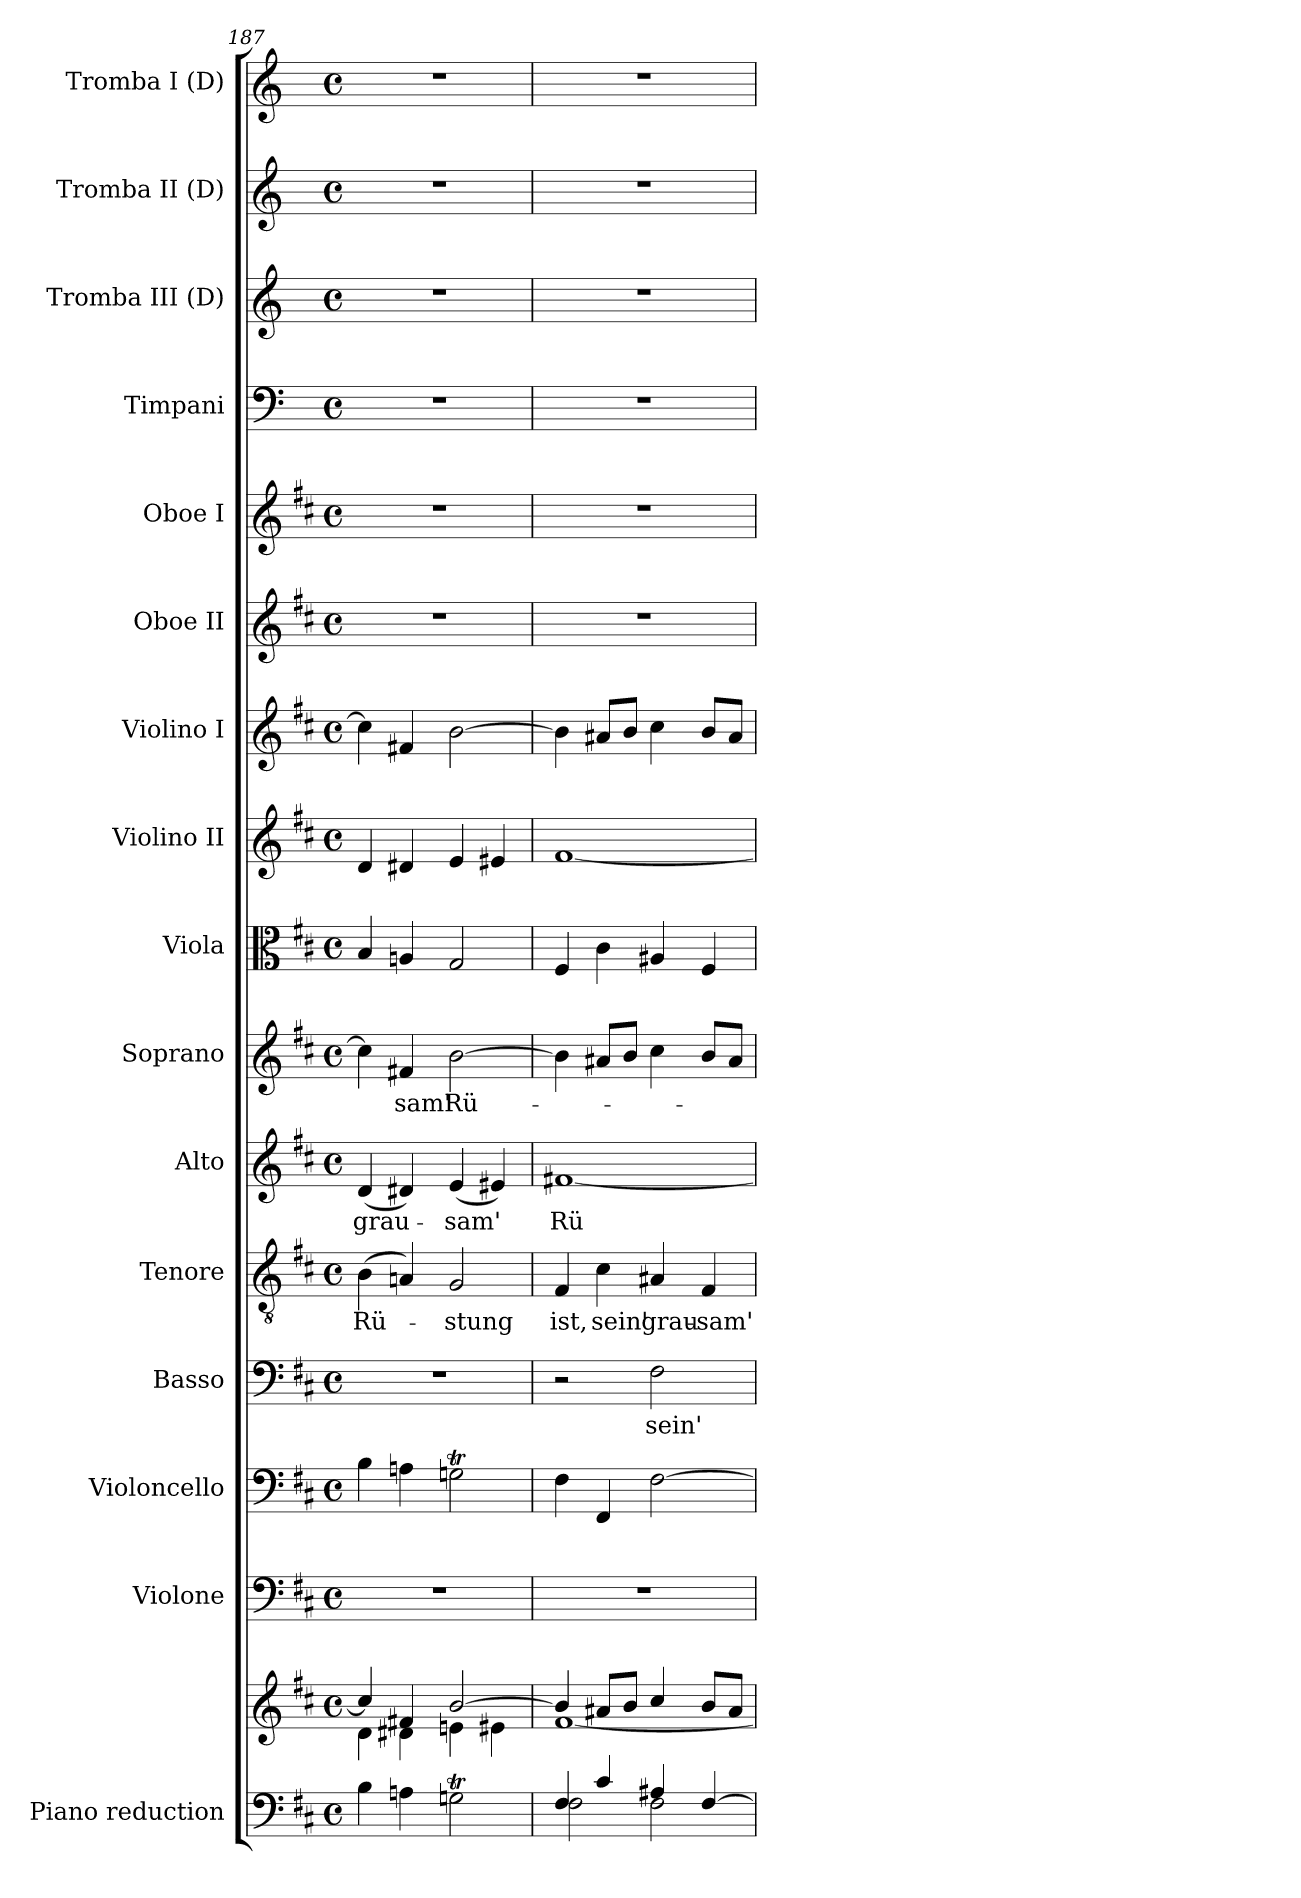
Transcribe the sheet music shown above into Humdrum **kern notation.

**kern	**kern	**kern	**kern	**kern	**text	**kern	**text	**kern	**text	**kern	**text	**kern	**kern	**kern	**kern	**kern	**kern	**kern	**kern	**kern
*part16	*part16	*part15	*part14	*part13	*part13	*part12	*part12	*part11	*part11	*part10	*part10	*part9	*part8	*part7	*part6	*part5	*part4	*part3	*part2	*part1
*staff17	*staff16	*staff15	*staff14	*staff13	*staff13	*staff12	*staff12	*staff11	*staff11	*staff10	*staff10	*staff9	*staff8	*staff7	*staff6	*staff5	*staff4	*staff3	*staff2	*staff1
*I"Piano reduction	*	*I"Violone	*I"Violoncello	*I"Basso	*	*I"Tenore	*	*I"Alto	*	*I"Soprano	*	*I"Viola	*I"Violino II	*I"Violino I	*I"Oboe II	*I"Oboe I	*I"Timpani	*I"Tromba III (D)	*I"Tromba II (D)	*I"Tromba I (D)
*I'Pno	*	*	*	*	*	*	*	*	*	*	*	*	*	*	*I'Ob	*I'Ob	*I'Timp	*	*	*
*clefF4	*clefG2	*clefF4	*clefF4	*clefF4	*	*clefGv2	*	*clefG2	*	*clefG2	*	*clefC3	*clefG2	*clefG2	*clefG2	*clefG2	*clefF4	*clefG2	*clefG2	*clefG2
*	*	*ITrd7c12	*	*	*	*	*	*	*	*	*	*	*	*	*	*	*	*ITrd-1c-2	*ITrd-1c-2	*ITrd-1c-2
*k[f#c#]	*k[f#c#]	*k[f#c#]	*k[f#c#]	*k[f#c#]	*	*k[f#c#]	*	*k[f#c#]	*	*k[f#c#]	*	*k[f#c#]	*k[f#c#]	*k[f#c#]	*k[f#c#]	*k[f#c#]	*k[]	*k[f#c#]	*k[f#c#]	*k[f#c#]
*M4/4	*M4/4	*M4/4	*M4/4	*M4/4	*	*M4/4	*	*M4/4	*	*M4/4	*	*M4/4	*M4/4	*M4/4	*M4/4	*M4/4	*M4/4	*M4/4	*M4/4	*M4/4
*met(c)	*met(c)	*met(c)	*met(c)	*met(c)	*	*met(c)	*	*met(c)	*	*met(c)	*	*met(c)	*met(c)	*met(c)	*met(c)	*met(c)	*met(c)	*met(c)	*met(c)	*met(c)
=187	=187	=187	=187	=187	=187	=187	=187	=187	=187	=187	=187	=187	=187	=187	=187	=187	=187	=187	=187	=187
*	*^	*	*	*	*	*	*	*	*	*	*	*	*	*	*	*	*	*	*	*
!	!	!	!	!	!	!	!	!LO:LY:b	!	!LO:LY:b	!	!	!	!	!	!	!	!	!	!	!
4B\	4cc#/]	4d\	1r	4B\	1r	.	(>4B\	Rü-	(<4d/	grau-	4cc#\]	.	4B/	4d/	4cc#\]	1r	1r	1r	1r	1r	1r
!	!	!	!	!	!	!	!	!	!	!	!	!LO:LY:b	!	!	!	!	!	!	!	!	!
4An\	4f#X/	4d#X\	.	4An\	.	.	4An/)	.	4d#X/)	.	4f#X/	-sam'	4An/	4d#X/	4f#X/	.	.	.	.	.	.
!	!	!	!	!	!	!	!	!LO:LY:b	!	!LO:LY:b	!	!LO:LY:b	!	!	!	!	!	!	!	!	!
2GnT\	[2b/	4en\	.	2GnT\	.	.	2G/	-stung	(<4e/	-sam'	[2b\	Rü-	2G/	4e/	[2b\	.	.	.	.	.	.
.	.	4e#X\	.	.	.	.	.	.	4e#X/)	.	.	.	.	4e#X/	.	.	.	.	.	.	.
!!LO:PB:g=z
=188	=188	=188	=188	=188	=188	=188	=188	=188	=188	=188	=188	=188	=188	=188	=188	=188	=188	=188	=188	=188	=188
*^	*	*	*	*	*	*	*	*	*	*	*	*	*	*	*	*	*	*	*	*	*
!	!	!	!	!	!	!	!	!	!LO:LY:b	!	!LO:LY:b	!	!	!	!	!	!	!	!	!	!	!
4F#/	2F#\	4b/]	[1f#	1r	4F#\	2r	.	4F#/	ist,	[1f#X	Rü-	4b\]	.	4F#/	[1f#	4b\]	1r	1r	1r	1r	1r	1r
!	!	!	!	!	!	!	!	!	!LO:LY:b	!	!	!	!	!	!	!	!	!	!	!	!	!
4c#/	.	8a#X/L	.	.	4FF#/	.	.	4c#\	sein'	.	.	8a#X/L	.	4c#\	.	8a#X/L	.	.	.	.	.	.
.	.	8b/J	.	.	.	.	.	.	.	.	.	8b/J	.	.	.	8b/J	.	.	.	.	.	.
!	!	!	!	!	!	!	!LO:LY:b	!	!LO:LY:b	!	!	!	!	!	!	!	!	!	!	!	!	!
4A#X/	2F#\	4cc#/	.	.	[2F#\	2F#\	sein'	4A#X/	grau-	.	.	4cc#\	.	4A#X/	.	4cc#\	.	.	.	.	.	.
!	!	!	!	!	!	!	!	!	!LO:LY:b	!	!	!	!	!	!	!	!	!	!	!	!	!
[4F#/	.	8b/L	.	.	.	.	.	4F#/	sam'	.	.	8b/L	.	4F#/	.	8b/L	.	.	.	.	.	.
.	.	8a#/J	.	.	.	.	.	.	.	.	.	8a#/J	.	.	.	8a#/J	.	.	.	.	.	.
*v	*v	*	*	*	*	*	*	*	*	*	*	*	*	*	*	*	*	*	*	*	*	*
*	*v	*v	*	*	*	*	*	*	*	*	*	*	*	*	*	*	*	*	*	*	*
=	=	=	=	=	=	=	=	=	=	=	=	=	=	=	=	=	=	=	=	=
*-	*-	*-	*-	*-	*-	*-	*-	*-	*-	*-	*-	*-	*-	*-	*-	*-	*-	*-	*-	*-
